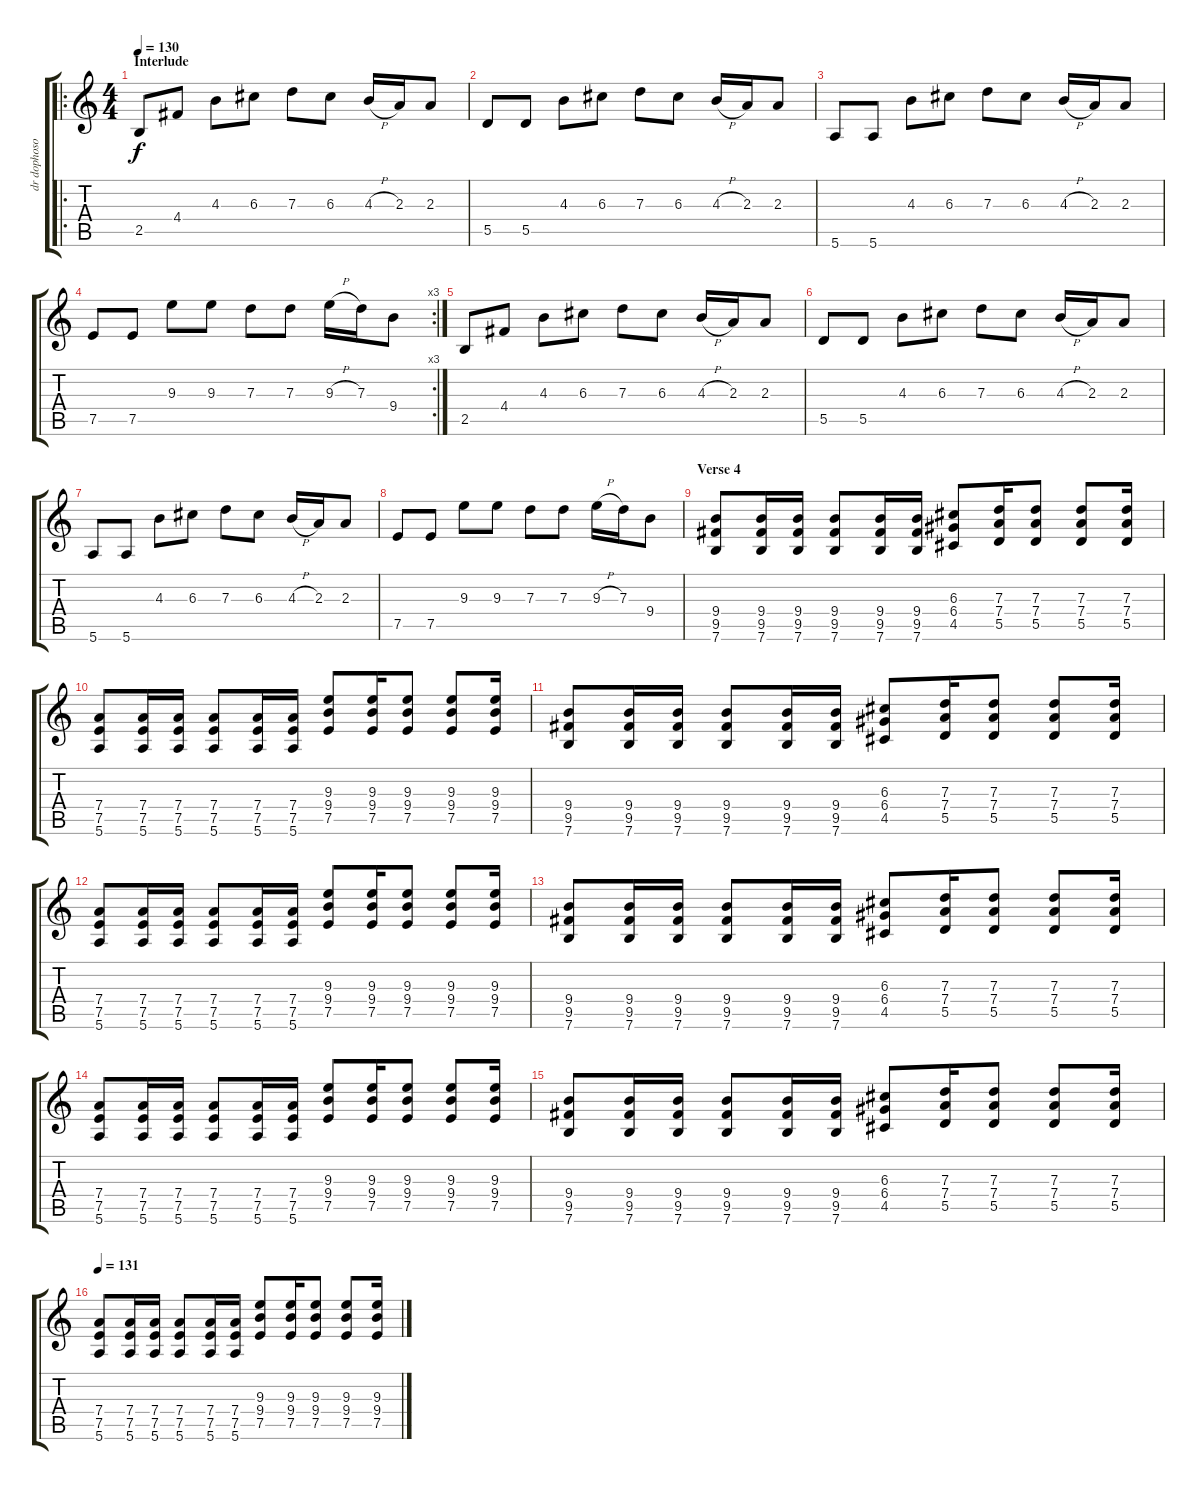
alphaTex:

\track ("dr dophoson" "dr dophoso") {instrument distortionguitar}
\staff {score tabs}
\tuning (E4 B3 G3 D3 A2 E2) {hide}
\ro
\ts (4 4)
\section ("" "Interlude")
\tempo 130
\clef g2
\ks c
2.5.8{dy f} 4.4.8 4.3.8 6.3.8 7.3.8 6.3.8 4.3{h}.16 2.3.16 2.3.8 |
5.5.8 5.5.8 4.3.8 6.3.8 7.3.8 6.3.8 4.3{h}.16 2.3.16 2.3.8 |
5.6.8 5.6.8 4.3.8 6.3.8 7.3.8 6.3.8 4.3{h}.16 2.3.16 2.3.8 |
\rc 3
7.5.8 7.5.8 9.3.8 9.3.8 7.3.8 7.3.8 9.3{h}.16 7.3.16 9.4.8 |
2.5.8 4.4.8 4.3.8 6.3.8 7.3.8 6.3.8 4.3{h}.16 2.3.16 2.3.8 |
5.5.8 5.5.8 4.3.8 6.3.8 7.3.8 6.3.8 4.3{h}.16 2.3.16 2.3.8 |
5.6.8 5.6.8 4.3.8 6.3.8 7.3.8 6.3.8 4.3{h}.16 2.3.16 2.3.8 |
7.5.8 7.5.8 9.3.8 9.3.8 7.3.8 7.3.8 9.3{h}.16 7.3.16 9.4.8 |
\section ("" "Verse 4")
(9.4 9.5 7.6).8 (9.4 9.5 7.6).16 (9.4 9.5 7.6).16 (9.4 9.5 7.6).8 (9.4 9.5 7.6).16 (9.4 9.5 7.6).16 (6.3 6.4 4.5).8 (7.3 7.4 5.5).16 (7.3 7.4 5.5).8 (7.3 7.4 5.5).8 (7.3 7.4 5.5).16 |
(7.4 7.5 5.6).8 (7.4 7.5 5.6).16 (7.4 7.5 5.6).16 (7.4 7.5 5.6).8 (7.4 7.5 5.6).16 (7.4 7.5 5.6).16 (9.3 9.4 7.5).8 (9.3 9.4 7.5).16 (9.3 9.4 7.5).8 (9.3 9.4 7.5).8 (9.3 9.4 7.5).16 |
(9.4 9.5 7.6).8 (9.4 9.5 7.6).16 (9.4 9.5 7.6).16 (9.4 9.5 7.6).8 (9.4 9.5 7.6).16 (9.4 9.5 7.6).16 (6.3 6.4 4.5).8 (7.3 7.4 5.5).16 (7.3 7.4 5.5).8 (7.3 7.4 5.5).8 (7.3 7.4 5.5).16 |
(7.4 7.5 5.6).8 (7.4 7.5 5.6).16 (7.4 7.5 5.6).16 (7.4 7.5 5.6).8 (7.4 7.5 5.6).16 (7.4 7.5 5.6).16 (9.3 9.4 7.5).8 (9.3 9.4 7.5).16 (9.3 9.4 7.5).8 (9.3 9.4 7.5).8 (9.3 9.4 7.5).16 |
(9.4 9.5 7.6).8 (9.4 9.5 7.6).16 (9.4 9.5 7.6).16 (9.4 9.5 7.6).8 (9.4 9.5 7.6).16 (9.4 9.5 7.6).16 (6.3 6.4 4.5).8 (7.3 7.4 5.5).16 (7.3 7.4 5.5).8 (7.3 7.4 5.5).8 (7.3 7.4 5.5).16 |
(7.4 7.5 5.6).8 (7.4 7.5 5.6).16 (7.4 7.5 5.6).16 (7.4 7.5 5.6).8 (7.4 7.5 5.6).16 (7.4 7.5 5.6).16 (9.3 9.4 7.5).8 (9.3 9.4 7.5).16 (9.3 9.4 7.5).8 (9.3 9.4 7.5).8 (9.3 9.4 7.5).16 |
(9.4 9.5 7.6).8 (9.4 9.5 7.6).16 (9.4 9.5 7.6).16 (9.4 9.5 7.6).8 (9.4 9.5 7.6).16 (9.4 9.5 7.6).16 (6.3 6.4 4.5).8 (7.3 7.4 5.5).16 (7.3 7.4 5.5).8 (7.3 7.4 5.5).8 (7.3 7.4 5.5).16 |
\tempo 131
(7.4 7.5 5.6).8 (7.4 7.5 5.6).16 (7.4 7.5 5.6).16 (7.4 7.5 5.6).8 (7.4 7.5 5.6).16 (7.4 7.5 5.6).16 (9.3 9.4 7.5).8 (9.3 9.4 7.5).16 (9.3 9.4 7.5).8 (9.3 9.4 7.5).8 (9.3 9.4 7.5).16
